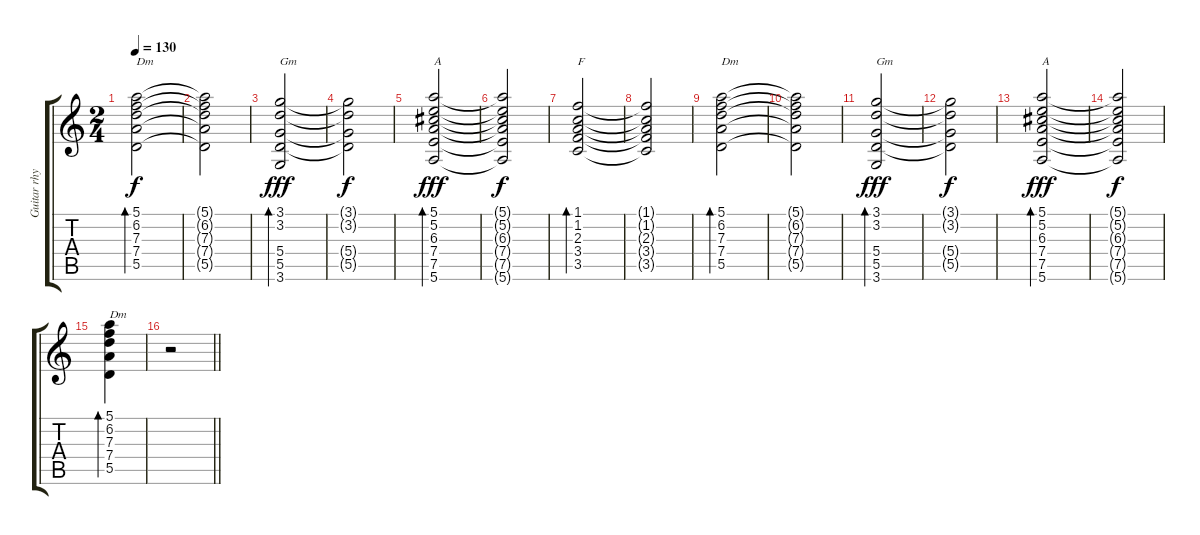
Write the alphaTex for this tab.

\track ("Guitar rhythm 1" "Guitar rhy") {solo instrument acousticguitarsteel}
\staff {score tabs}
\tuning (E4 B3 G3 D3 A2 E2) {hide}
\ts (2 4)
\tempo 130
\clef g2
\ks c
(5.1 6.2 7.3 7.4 5.5).2{bd 120 txt "Dm" dy f} |
(5.1{t} 6.2{t} 7.3{t} 7.4{t} 5.5{t}).2 |
(3.1 3.2 5.4 5.5 3.6).2{bd 120 txt "Gm" dy fff} |
(3.1{t} 3.2{t} 5.4{t} 5.5{t}).2{dy f} |
(5.1 5.2 6.3 7.4 7.5 5.6).2{bd 120 txt "A" dy fff} |
(5.1{t} 5.2{t} 6.3{t} 7.4{t} 7.5{t} 5.6{t}).2{dy f} |
(1.1 1.2 2.3 3.4 3.5).2{bd 120 txt "F"} |
(1.1{t} 1.2{t} 2.3{t} 3.4{t} 3.5{t}).2 |
(5.1 6.2 7.3 7.4 5.5).2{bd 120 txt "Dm"} |
(5.1{t} 6.2{t} 7.3{t} 7.4{t} 5.5{t}).2 |
(3.1 3.2 5.4 5.5 3.6).2{bd 120 txt "Gm" dy fff} |
(3.1{t} 3.2{t} 5.4{t} 5.5{t}).2{dy f} |
(5.1 5.2 6.3 7.4 7.5 5.6).2{bd 120 txt "A" dy fff} |
(5.1{t} 5.2{t} 6.3{t} 7.4{t} 7.5{t} 5.6{t}).2{dy f} |
(5.1 6.2 7.3 7.4 5.5).4{bd 120 txt "Dm"} |
\barLineRight lightlight
r.2
